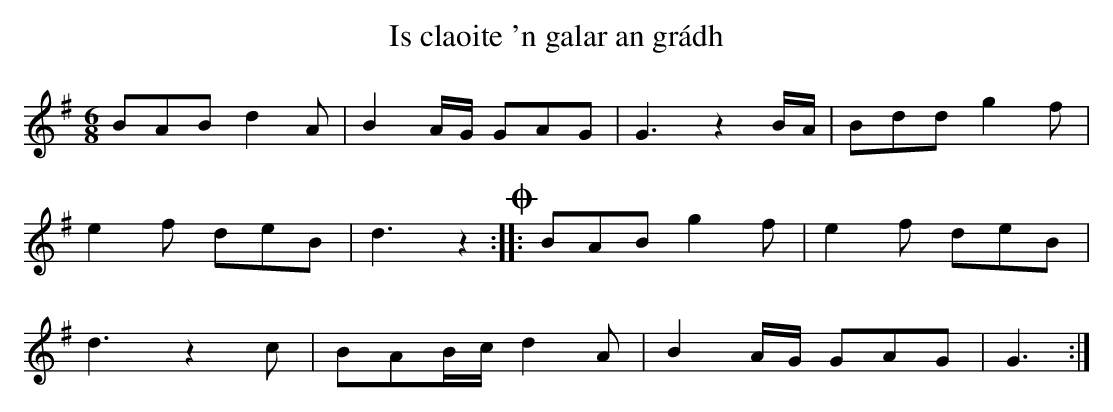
X:1
T:Is claoite 'n galar an grádh
M:6/8
L:1/8
K:G
BAB d2A|B2 A/G/ GAG|G3 z2 B/A/|Bdd g2f|
e2f deB|d3 z2 O:||:BAB g2f|e2f deB|
d3 z2c|BAB/c/ d2A|B2 A/G/ GAG|G3o:|
